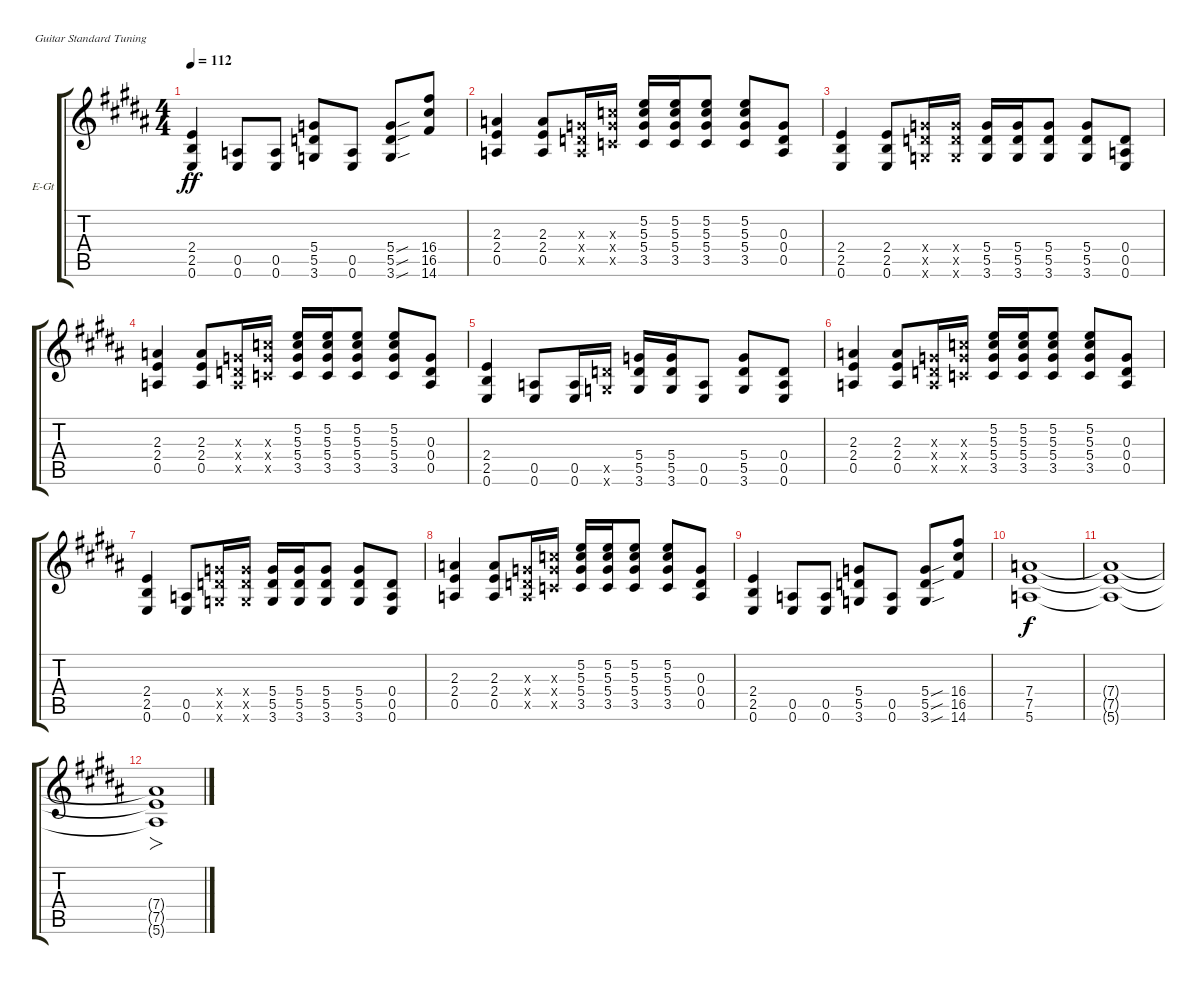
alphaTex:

\bracketExtendMode groupsimilarinstruments
\firstSystemTrackNameOrientation horizontal
\otherSystemsTrackNameOrientation horizontal
\track ("Kurt Cobain Guitar Dist" "E-Gt") {instrument overdrivenguitar}
\staff {score tabs}
\tuning (E4 B3 G3 D3 A2 E2)
\ts (4 4)
\tempo 112
\clef g2
\ks g#minor
(2.4 2.5 0.6).4{dy ff} (0.5 0.6).8 (0.5 0.6).8 (5.4 5.5 3.6).8 (0.5 0.6).8 (5.4{sou} 5.5{sou} 3.6{sou}).8 (16.5 14.6 16.4).8 |
(2.3 2.4 0.5).4 (2.3 2.4 0.5).8 (0.4{x} 0.5{x} 0.3{x}).16 (5.3{x} 5.4{x} 3.5{x}).16 (3.5 5.2 5.3 5.4).16 (5.3 5.4 3.5 5.2).16 (5.3 5.4 3.5 5.2).8 (5.3 5.4 3.5 5.2).8 (0.5 0.4 0.3).8 |
(2.4 2.5 0.6).4 (2.4 2.5 0.6).8 (5.4{x} 5.5{x} 3.6{x}).16 (5.4{x} 5.5{x} 3.6{x}).16 (5.4 5.5 3.6).16 (5.4 5.5 3.6).16 (5.4 5.5 3.6).8 (5.4 5.5 3.6).8 (0.5 0.6 0.4).8 |
(2.3 2.4 0.5).4 (2.3 2.4 0.5).8 (0.4{x} 0.5{x} 0.3{x}).16 (5.3{x} 5.4{x} 3.5{x}).16 (3.5 5.2 5.3 5.4).16 (5.3 5.4 3.5 5.2).16 (5.3 5.4 3.5 5.2).8 (5.3 5.4 3.5 5.2).8 (0.5 0.4 0.3).8 |
(2.4 2.5 0.6).4 (0.5 0.6).8 (0.5 0.6).16 (5.5{x} 3.6{x}).16 (5.4 5.5 3.6).16 (5.4 5.5 3.6).16 (0.5 0.6).8 (5.4 5.5 3.6).8 (0.5 0.6 0.4).8 |
(2.3 2.4 0.5).4 (2.3 2.4 0.5).8 (0.4{x} 0.5{x} 0.3{x}).16 (5.3{x} 5.4{x} 3.5{x}).16 (3.5 5.2 5.3 5.4).16 (5.3 5.4 3.5 5.2).16 (5.3 5.4 3.5 5.2).8 (5.3 5.4 3.5 5.2).8 (0.5 0.4 0.3).8 |
(2.4 2.5 0.6).4 (0.5 0.6).8 (5.4{x} 5.5{x} 3.6{x}).16 (5.4{x} 5.5{x} 3.6{x}).16 (5.4 5.5 3.6).16 (5.4 5.5 3.6).16 (5.4 5.5 3.6).8 (5.4 5.5 3.6).8 (0.5 0.6 0.4).8 |
(2.3 2.4 0.5).4 (2.3 2.4 0.5).8 (0.4{x} 0.5{x} 0.3{x}).16 (5.3{x} 5.4{x} 3.5{x}).16 (3.5 5.2 5.3 5.4).16 (5.3 5.4 3.5 5.2).16 (5.3 5.4 3.5 5.2).8 (5.3 5.4 3.5 5.2).8 (0.5 0.4 0.3).8 |
(2.4 2.5 0.6).4 (0.5 0.6).8 (0.5 0.6).8 (5.4 5.5 3.6).8 (0.5 0.6).8 (5.4{sou} 5.5{sou} 3.6{sou}).8 (16.5 14.6 16.4).8 |
(7.4 7.5 5.6).1{dy f} |
(7.4{t} 7.5{t} 5.6{t}).1 |
(7.4{t} 7.5{t} 5.6{t}).1{fo}
